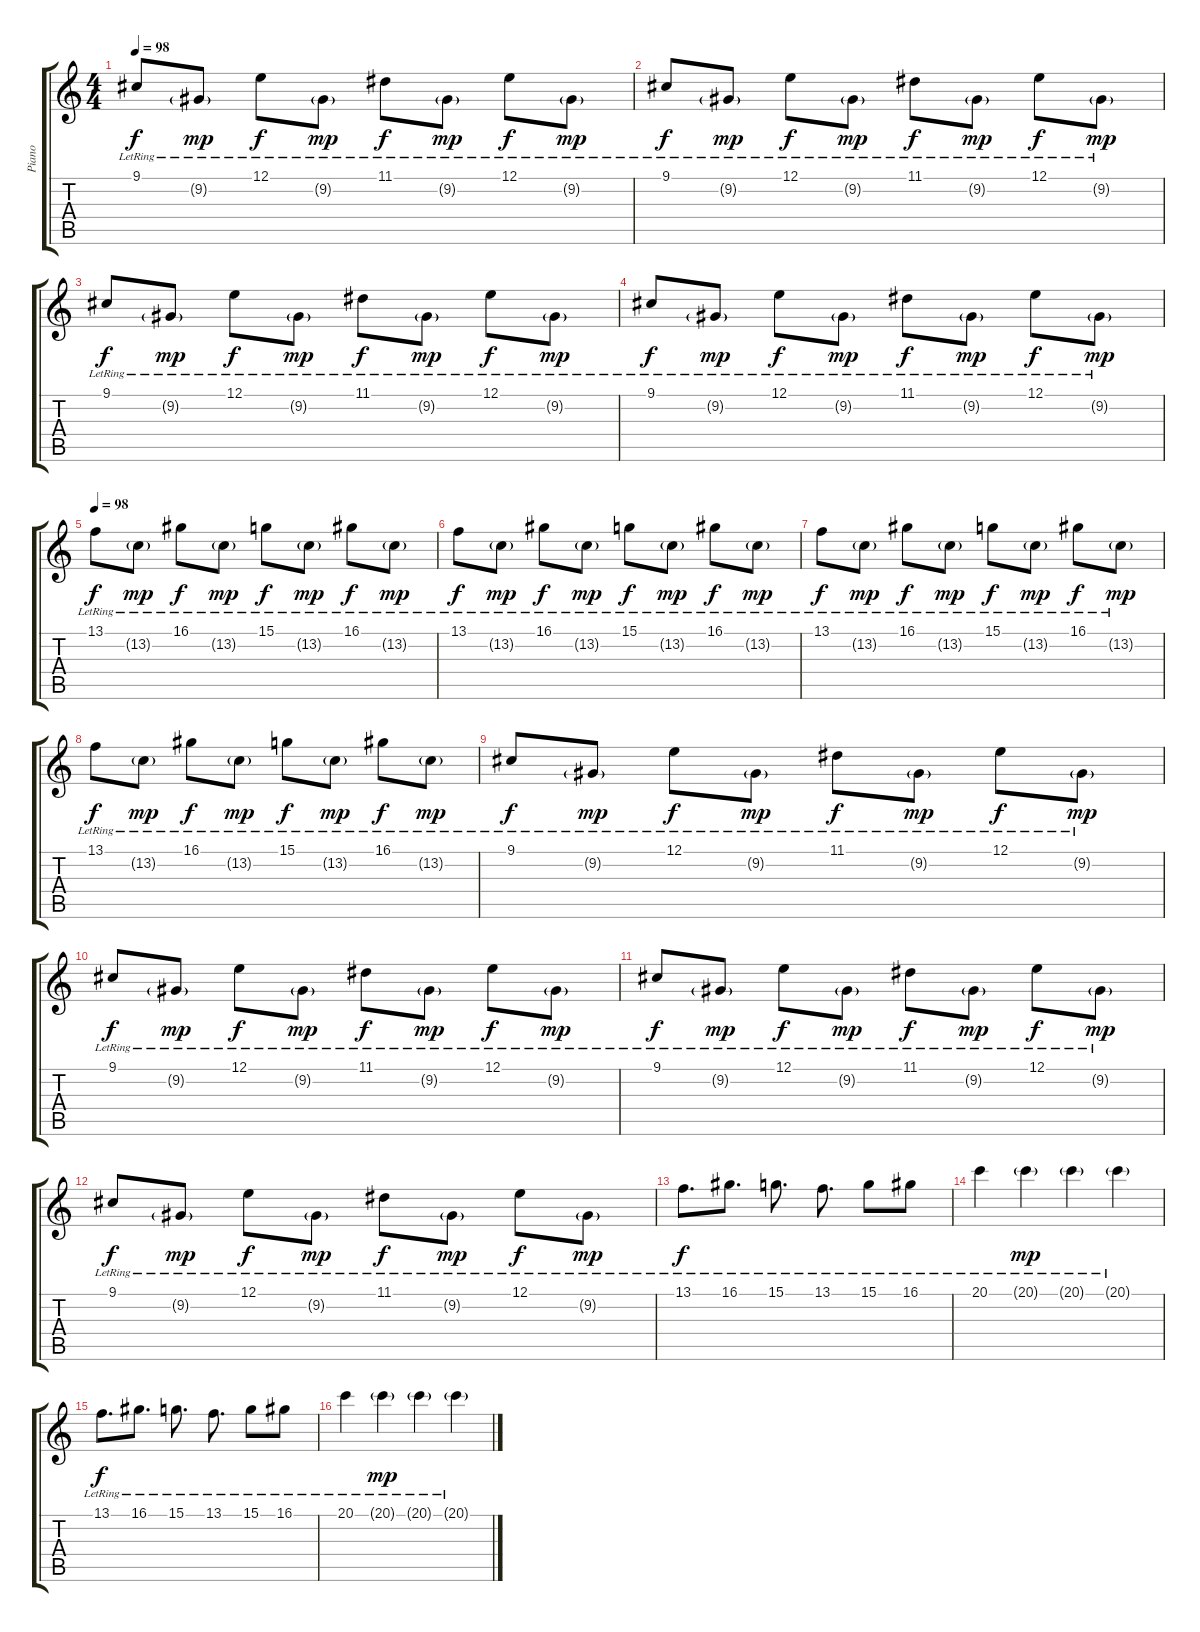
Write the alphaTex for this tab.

\track ("Piano" "Piano") {instrument acousticgrandpiano}
\staff {score tabs}
\tuning (E4 B3 G3 D3 A2 E2) {hide}
\ts (4 4)
\tempo 98
\clef g2
\ks c
9.1{lr}.8{dy f} 9.2{g lr}.8{dy mp} 12.1{lr}.8{dy f} 9.2{g lr}.8{dy mp} 11.1{lr}.8{dy f} 9.2{g lr}.8{dy mp} 12.1{lr}.8{dy f} 9.2{g lr}.8{dy mp} |
9.1{lr}.8{dy f} 9.2{g lr}.8{dy mp} 12.1{lr}.8{dy f} 9.2{g lr}.8{dy mp} 11.1{lr}.8{dy f} 9.2{g lr}.8{dy mp} 12.1{lr}.8{dy f} 9.2{g lr}.8{dy mp} |
9.1{lr}.8{dy f} 9.2{g lr}.8{dy mp} 12.1{lr}.8{dy f} 9.2{g lr}.8{dy mp} 11.1{lr}.8{dy f} 9.2{g lr}.8{dy mp} 12.1{lr}.8{dy f} 9.2{g lr}.8{dy mp} |
9.1{lr}.8{dy f} 9.2{g lr}.8{dy mp} 12.1{lr}.8{dy f} 9.2{g lr}.8{dy mp} 11.1{lr}.8{dy f} 9.2{g lr}.8{dy mp} 12.1{lr}.8{dy f} 9.2{g lr}.8{dy mp} |
\tempo 98
13.1{lr}.8{dy f} 13.2{g lr}.8{dy mp} 16.1{lr}.8{dy f} 13.2{g lr}.8{dy mp} 15.1{lr}.8{dy f} 13.2{g lr}.8{dy mp} 16.1{lr}.8{dy f} 13.2{g lr}.8{dy mp} |
13.1{lr}.8{dy f} 13.2{g lr}.8{dy mp} 16.1{lr}.8{dy f} 13.2{g lr}.8{dy mp} 15.1{lr}.8{dy f} 13.2{g lr}.8{dy mp} 16.1{lr}.8{dy f} 13.2{g lr}.8{dy mp} |
13.1{lr}.8{dy f} 13.2{g lr}.8{dy mp} 16.1{lr}.8{dy f} 13.2{g lr}.8{dy mp} 15.1{lr}.8{dy f} 13.2{g lr}.8{dy mp} 16.1{lr}.8{dy f} 13.2{g lr}.8{dy mp} |
13.1{lr}.8{dy f} 13.2{g lr}.8{dy mp} 16.1{lr}.8{dy f} 13.2{g lr}.8{dy mp} 15.1{lr}.8{dy f} 13.2{g lr}.8{dy mp} 16.1{lr}.8{dy f} 13.2{g lr}.8{dy mp} |
9.1{lr}.8{dy f} 9.2{g lr}.8{dy mp} 12.1{lr}.8{dy f} 9.2{g lr}.8{dy mp} 11.1{lr}.8{dy f} 9.2{g lr}.8{dy mp} 12.1{lr}.8{dy f} 9.2{g lr}.8{dy mp} |
9.1{lr}.8{dy f} 9.2{g lr}.8{dy mp} 12.1{lr}.8{dy f} 9.2{g lr}.8{dy mp} 11.1{lr}.8{dy f} 9.2{g lr}.8{dy mp} 12.1{lr}.8{dy f} 9.2{g lr}.8{dy mp} |
9.1{lr}.8{dy f} 9.2{g lr}.8{dy mp} 12.1{lr}.8{dy f} 9.2{g lr}.8{dy mp} 11.1{lr}.8{dy f} 9.2{g lr}.8{dy mp} 12.1{lr}.8{dy f} 9.2{g lr}.8{dy mp} |
9.1{lr}.8{dy f} 9.2{g lr}.8{dy mp} 12.1{lr}.8{dy f} 9.2{g lr}.8{dy mp} 11.1{lr}.8{dy f} 9.2{g lr}.8{dy mp} 12.1{lr}.8{dy f} 9.2{g lr}.8{dy mp} |
13.1{lr}.8{d dy f} 16.1{lr}.8{d} 15.1{lr}.8{d} 13.1{lr}.8{d} 15.1{lr}.8 16.1{lr}.8 |
20.1{lr}.4 20.1{g lr}.4{dy mp} 20.1{g lr}.4 20.1{g lr}.4 |
13.1{lr}.8{d dy f} 16.1{lr}.8{d} 15.1{lr}.8{d} 13.1{lr}.8{d} 15.1{lr}.8 16.1{lr}.8 |
20.1{lr}.4 20.1{g lr}.4{dy mp} 20.1{g lr}.4 20.1{g lr}.4
